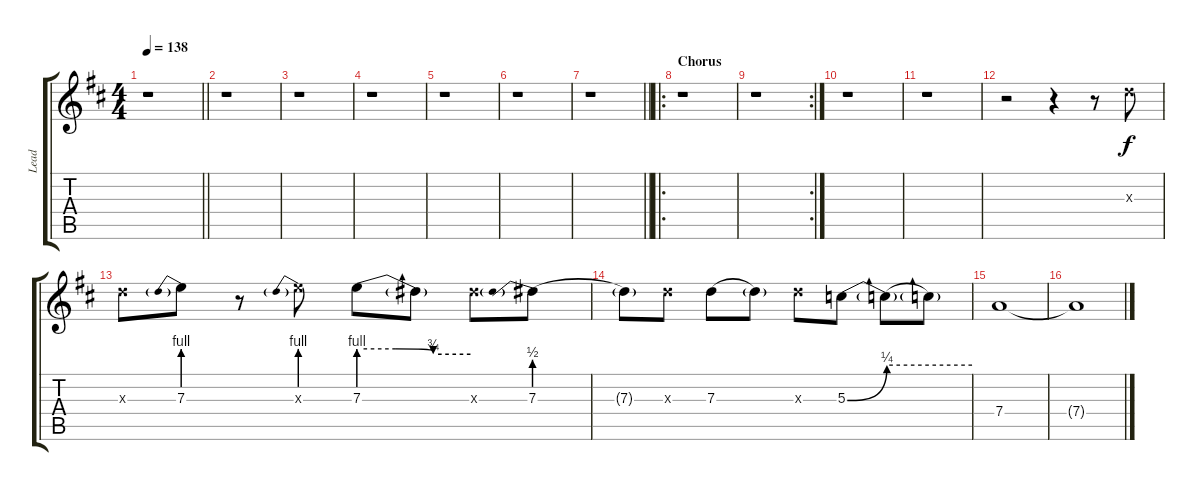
\track ("Lead" "Lead") {instrument acousticguitarsteel}
\staff {score tabs}
\tuning (E4 B3 G3 D3 A2 E2) {hide}
\ts (4 4)
\tempo 138
\clef g2
\barLineRight lightlight
\ks d
r.1{dy f} |
r.1 |
r.1 |
r.1 |
r.1 |
r.1 |
\barLineRight lightlight
r.1 |
\ro
\section ("" "Chorus")
r.1 |
\rc 2
r.1 |
r.1 |
r.1 |
r.2 r.4 r.8 7.3{x}.8 |
7.3{x}.8 7.3{be (prebend 0 4 60 4)}.8 r.8 7.3{be (prebend 0 4 60 4) x}.8 7.3{be (custom 0 4 20 4 40 3 60 3)}.8 7.3{t}.8 7.3{x}.8 7.3{be (prebend 40 2 60 2)}.8 |
7.3{t}.8 7.3{x}.8 7.3{be (hold 40 0 60 0)}.8 7.3{t}.8 7.3{x}.8 5.3{be (bend 0 0 60 1)}.8 5.3{be (hold 0 1 60 1) t}.8 5.3{t}.8 |
7.4.1 |
7.4{t}.1
